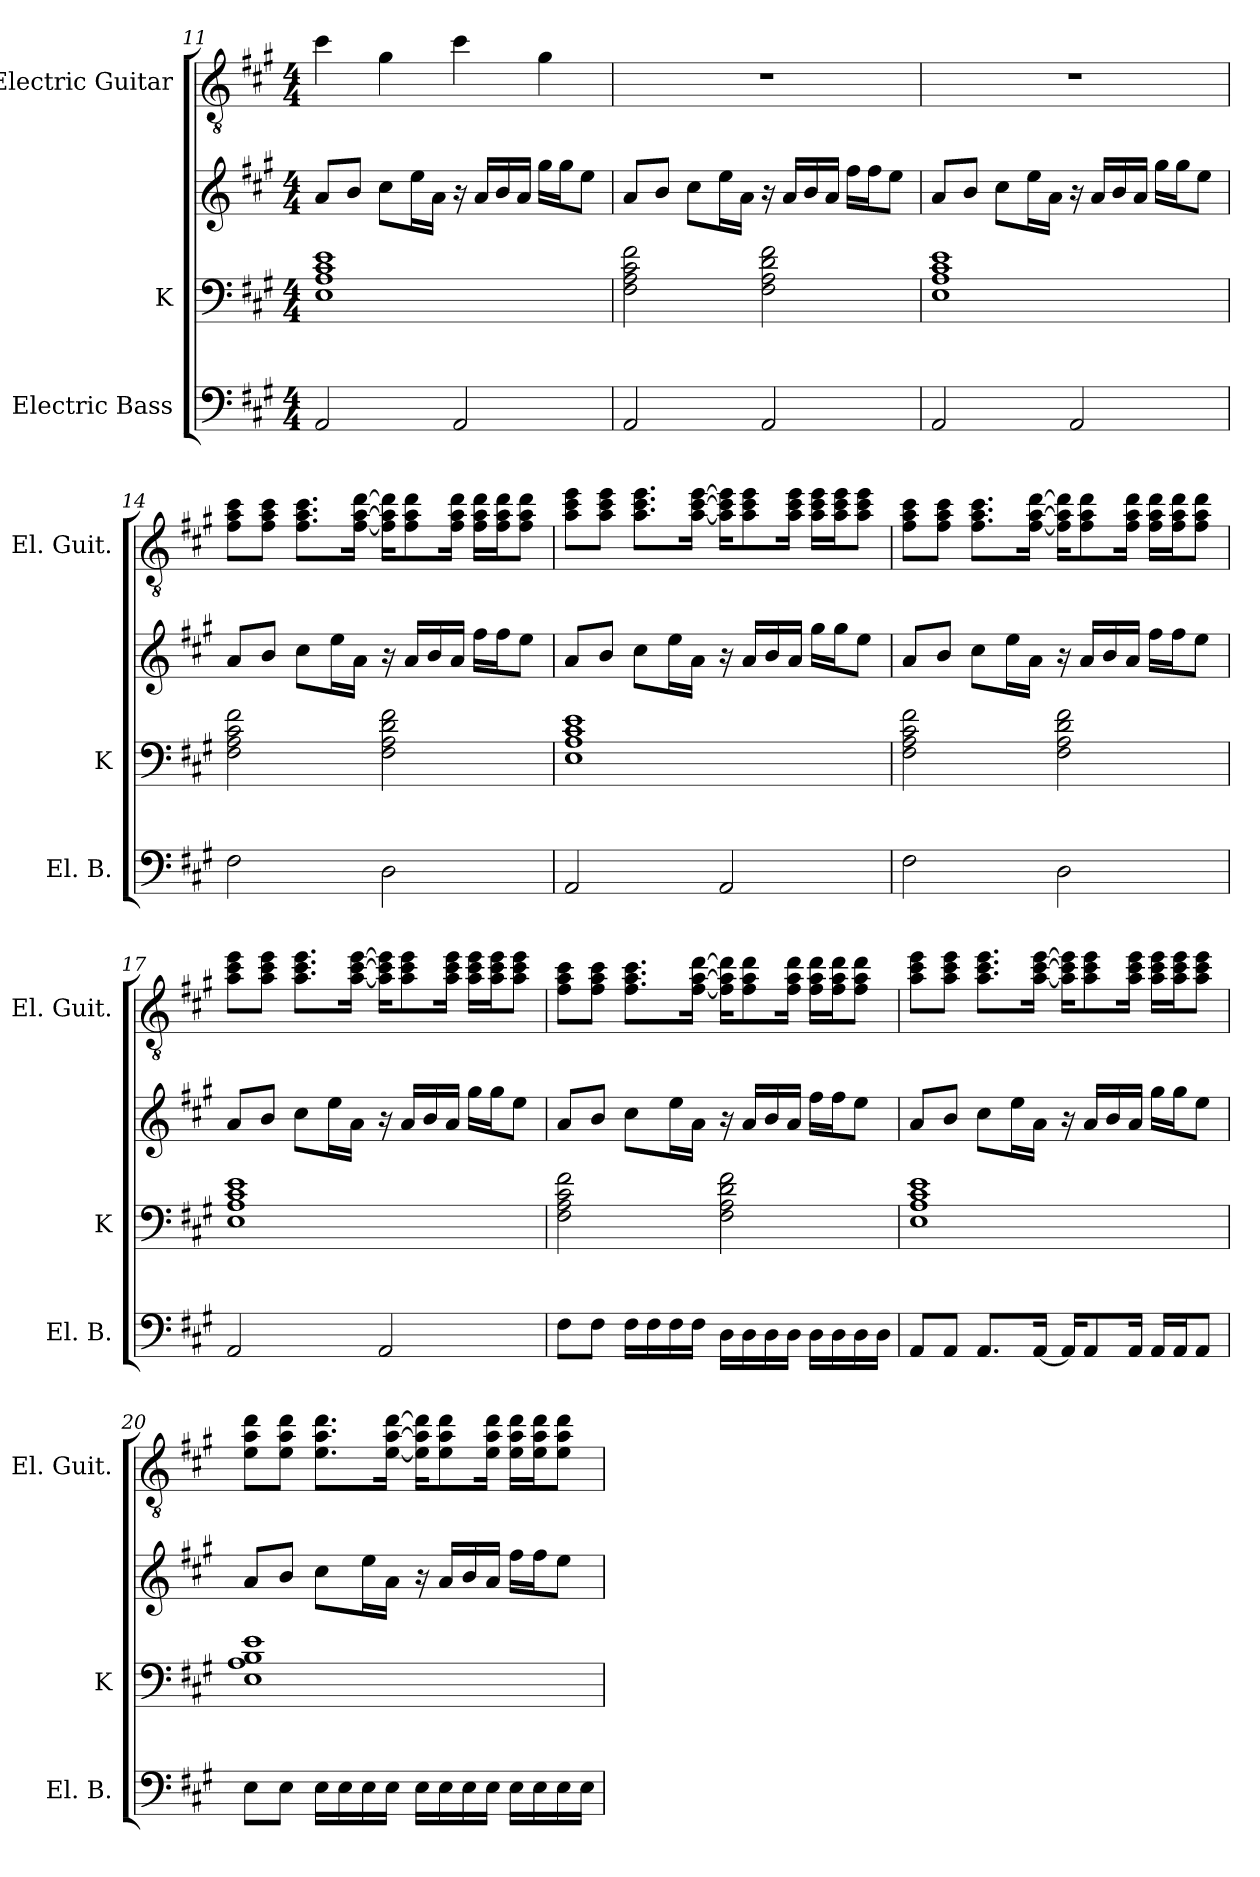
**kern	**kern	**kern	**kern
*part3	*part2	*part2	*part1
*staff4	*staff3	*staff2	*staff1
*I"Electric Bass	*I"K	*	*I"Electric Guitar
*I'El. B.	*I'K	*	*I'El. Guit.
!!LO:LB:g=z
*clefF4	*clefF4	*clefG2	*clefGv2
*ITrd7c12	*	*	*
*k[f#c#g#]	*k[f#c#g#]	*k[f#c#g#]	*k[f#c#g#]
*M4/4	*M4/4	*M4/4	*M4/4
=11	=11	=11	=11
2AAA/	1E 1A 1c# 1e	8a/L	4cc#\
.	.	8b/J	.
.	.	8cc#\L	4g#\
.	.	16ee\L	.
.	.	16a\JJ	.
2AAA/	.	16r	4cc#\
.	.	16a/LL	.
.	.	16b/	.
.	.	16a/JJ	.
.	.	16gg#\LL	4g#\
.	.	16gg#\J	.
.	.	8ee\J	.
=12	=12	=12	=12
2AAA/	2F#\ 2A\ 2c#\ 2f#\	8a/L	1r
.	.	8b/J	.
.	.	8cc#\L	.
.	.	16ee\L	.
.	.	16a\JJ	.
2AAA/	2F#\ 2A\ 2d\ 2f#\	16r	.
.	.	16a/LL	.
.	.	16b/	.
.	.	16a/JJ	.
.	.	16ff#\LL	.
.	.	16ff#\J	.
.	.	8ee\J	.
=13	=13	=13	=13
2AAA/	1E 1A 1c# 1e	8a/L	1r
.	.	8b/J	.
.	.	8cc#\L	.
.	.	16ee\L	.
.	.	16a\JJ	.
2AAA/	.	16r	.
.	.	16a/LL	.
.	.	16b/	.
.	.	16a/JJ	.
.	.	16gg#\LL	.
.	.	16gg#\J	.
.	.	8ee\J	.
!!LO:PB:g=z
=14	=14	=14	=14
2FF#\	2F#\ 2A\ 2c#\ 2f#\	8a/L	8f#\ 8a\ 8cc#\L
.	.	8b/J	8f#\ 8a\ 8cc#\J
.	.	8cc#\L	8.f#\ 8.a\ 8.cc#\L
.	.	16ee\L	.
.	.	16a\JJ	[16f#\ [16a\ [16dd\Jk
2DD\	2F#\ 2A\ 2d\ 2f#\	16r	16f#\] 16a\] 16dd\]KL
.	.	16a/LL	8f#\ 8a\ 8dd\
.	.	16b/	.
.	.	16a/JJ	16f#\ 16a\ 16dd\Jk
.	.	16ff#\LL	16f#\ 16a\ 16dd\LL
.	.	16ff#\J	16f#\ 16a\ 16dd\J
.	.	8ee\J	8f#\ 8a\ 8dd\J
=15	=15	=15	=15
2AAA/	1E 1A 1c# 1e	8a/L	8a\ 8cc#\ 8ee\L
.	.	8b/J	8a\ 8cc#\ 8ee\J
.	.	8cc#\L	8.a\ 8.cc#\ 8.ee\L
.	.	16ee\L	.
.	.	16a\JJ	[16a\ [16cc#\ [16ee\Jk
2AAA/	.	16r	16a\] 16cc#\] 16ee\]KL
.	.	16a/LL	8a\ 8cc#\ 8ee\
.	.	16b/	.
.	.	16a/JJ	16a\ 16cc#\ 16ee\Jk
.	.	16gg#\LL	16a\ 16cc#\ 16ee\LL
.	.	16gg#\J	16a\ 16cc#\ 16ee\J
.	.	8ee\J	8a\ 8cc#\ 8ee\J
!!LO:LB:g=z
=16	=16	=16	=16
2FF#\	2F#\ 2A\ 2c#\ 2f#\	8a/L	8f#\ 8a\ 8cc#\L
.	.	8b/J	8f#\ 8a\ 8cc#\J
.	.	8cc#\L	8.f#\ 8.a\ 8.cc#\L
.	.	16ee\L	.
.	.	16a\JJ	[16f#\ [16a\ [16dd\Jk
2DD\	2F#\ 2A\ 2d\ 2f#\	16r	16f#\] 16a\] 16dd\]KL
.	.	16a/LL	8f#\ 8a\ 8dd\
.	.	16b/	.
.	.	16a/JJ	16f#\ 16a\ 16dd\Jk
.	.	16ff#\LL	16f#\ 16a\ 16dd\LL
.	.	16ff#\J	16f#\ 16a\ 16dd\J
.	.	8ee\J	8f#\ 8a\ 8dd\J
=17	=17	=17	=17
2AAA/	1E 1A 1c# 1e	8a/L	8a\ 8cc#\ 8ee\L
.	.	8b/J	8a\ 8cc#\ 8ee\J
.	.	8cc#\L	8.a\ 8.cc#\ 8.ee\L
.	.	16ee\L	.
.	.	16a\JJ	[16a\ [16cc#\ [16ee\Jk
2AAA/	.	16r	16a\] 16cc#\] 16ee\]KL
.	.	16a/LL	8a\ 8cc#\ 8ee\
.	.	16b/	.
.	.	16a/JJ	16a\ 16cc#\ 16ee\Jk
.	.	16gg#\LL	16a\ 16cc#\ 16ee\LL
.	.	16gg#\J	16a\ 16cc#\ 16ee\J
.	.	8ee\J	8a\ 8cc#\ 8ee\J
!!LO:LB:g=z
=18	=18	=18	=18
8FF#\L	2F#\ 2A\ 2c#\ 2f#\	8a/L	8f#\ 8a\ 8cc#\L
8FF#\J	.	8b/J	8f#\ 8a\ 8cc#\J
16FF#\LL	.	8cc#\L	8.f#\ 8.a\ 8.cc#\L
16FF#\	.	.	.
16FF#\	.	16ee\L	.
16FF#\JJ	.	16a\JJ	[16f#\ [16a\ [16dd\Jk
16DD\LL	2F#\ 2A\ 2d\ 2f#\	16r	16f#\] 16a\] 16dd\]KL
16DD\	.	16a/LL	8f#\ 8a\ 8dd\
16DD\	.	16b/	.
16DD\JJ	.	16a/JJ	16f#\ 16a\ 16dd\Jk
16DD\LL	.	16ff#\LL	16f#\ 16a\ 16dd\LL
16DD\	.	16ff#\J	16f#\ 16a\ 16dd\J
16DD\	.	8ee\J	8f#\ 8a\ 8dd\J
16DD\JJ	.	.	.
=19	=19	=19	=19
8AAA/L	1E 1A 1c# 1e	8a/L	8a\ 8cc#\ 8ee\L
8AAA/J	.	8b/J	8a\ 8cc#\ 8ee\J
8.AAA/L	.	8cc#\L	8.a\ 8.cc#\ 8.ee\L
.	.	16ee\L	.
[16AAA/Jk	.	16a\JJ	[16a\ [16cc#\ [16ee\Jk
16AAA/KL]	.	16r	16a\] 16cc#\] 16ee\]KL
8AAA/	.	16a/LL	8a\ 8cc#\ 8ee\
.	.	16b/	.
16AAA/Jk	.	16a/JJ	16a\ 16cc#\ 16ee\Jk
16AAA/LL	.	16gg#\LL	16a\ 16cc#\ 16ee\LL
16AAA/J	.	16gg#\J	16a\ 16cc#\ 16ee\J
8AAA/J	.	8ee\J	8a\ 8cc#\ 8ee\J
!!LO:PB:g=z
=20	=20	=20	=20
8EE\L	1E 1A 1B 1e	8a/L	8e\ 8a\ 8dd\L
8EE\J	.	8b/J	8e\ 8a\ 8dd\J
16EE\LL	.	8cc#\L	8.e\ 8.a\ 8.dd\L
16EE\	.	.	.
16EE\	.	16ee\L	.
16EE\JJ	.	16a\JJ	[16e\ [16a\ [16dd\Jk
16EE\LL	.	16r	16e\] 16a\] 16dd\]KL
16EE\	.	16a/LL	8e\ 8a\ 8dd\
16EE\	.	16b/	.
16EE\JJ	.	16a/JJ	16e\ 16a\ 16dd\Jk
16EE\LL	.	16ff#\LL	16e\ 16a\ 16dd\LL
16EE\	.	16ff#\J	16e\ 16a\ 16dd\J
16EE\	.	8ee\J	8e\ 8a\ 8dd\J
16EE\JJ	.	.	.
=	=	=	=
*-	*-	*-	*-
